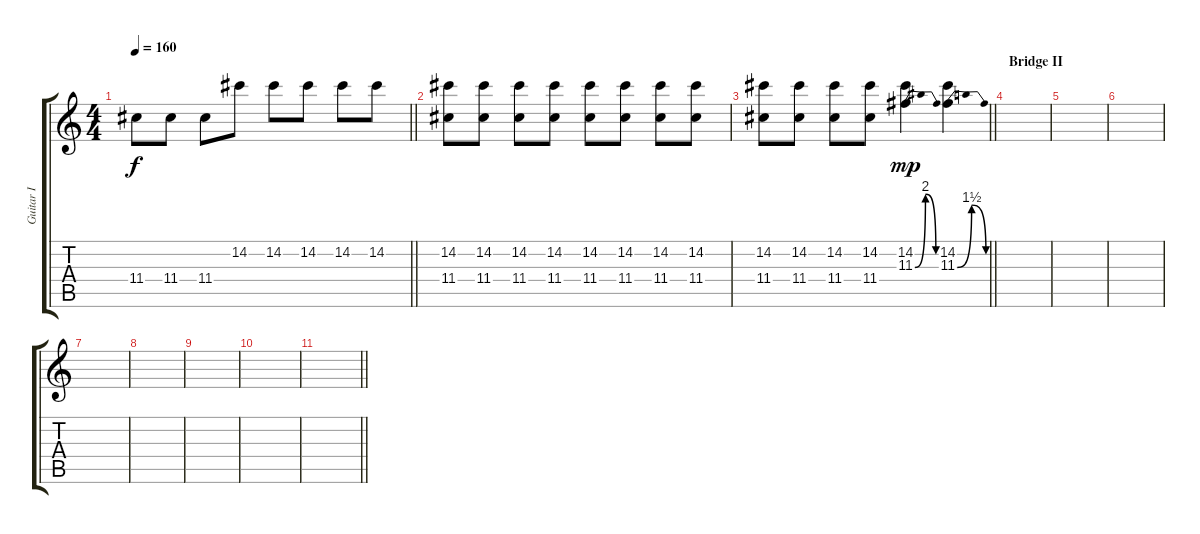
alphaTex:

\track ("Guitar I" "Guitar I") {instrument distortionguitar}
\staff {score tabs}
\tuning (E4 B3 G3 D3 A2 D2) {hide}
\ts (4 4)
\tempo 160
\clef g2
\barLineRight lightlight
\ks c
11.4.8{dy f} 11.4.8 11.4.8 14.2.8 14.2.8 14.2.8 14.2.8 14.2.8 |
(14.2 11.4).8 (14.2 11.4).8 (14.2 11.4).8 (14.2 11.4).8 (14.2 11.4).8 (14.2 11.4).8 (14.2 11.4).8 (14.2 11.4).8 |
\barLineRight lightlight
(14.2 11.4).8 (14.2 11.4).8 (14.2 11.4).8 (14.2 11.4).8 (14.2 11.3{be (bendrelease 0 0 15 8 34 8 60 0)}).4{dy mp} (14.2 11.3{be (bendrelease 0 0 15 6 35 6 60 0)}).4 |
\section ("" "Bridge II")
|
|
|
|
|
|
|
\barLineRight lightlight
